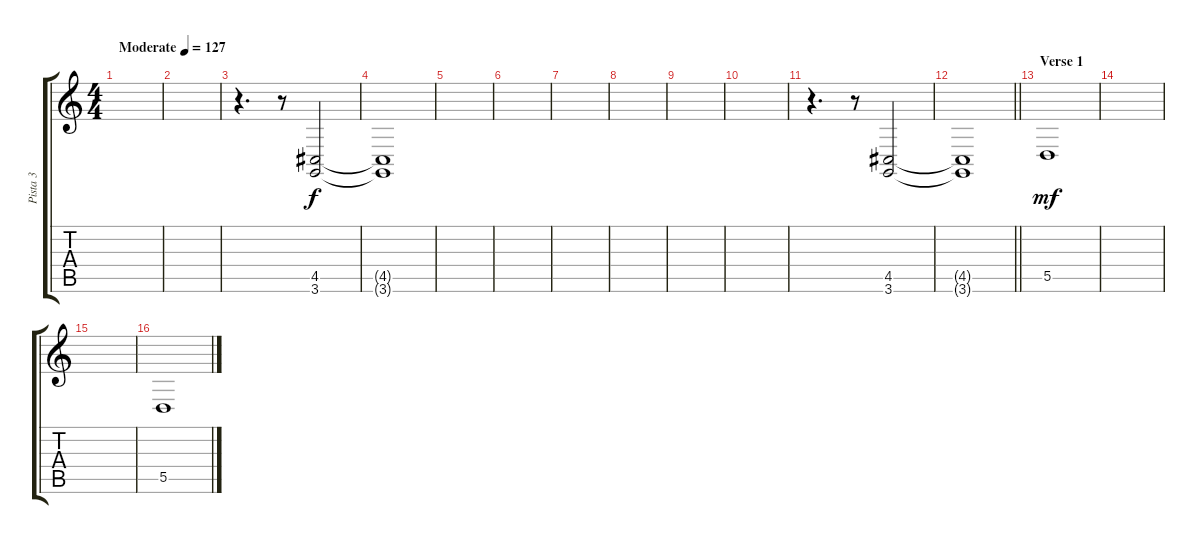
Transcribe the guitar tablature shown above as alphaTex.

\track ("Pista 3" "Pista 3") {instrument seashore}
\staff {score tabs}
\tuning (E4 B3 G3 D3 A2 E2) {hide}
\ts (4 4)
\tempo (127 "Moderate")
\clef g2
\ks c
|
|
r.4{d} r.8 (4.5 3.6).2 |
(4.5{t} 3.6{t}).1 |
|
|
|
|
|
|
r.4{d} r.8 (4.5 3.6).2 |
\barLineRight lightlight
(4.5{t} 3.6{t}).1 |
\section ("" "Verse 1")
5.5.1{dy mf} |
|
|
5.5.1
